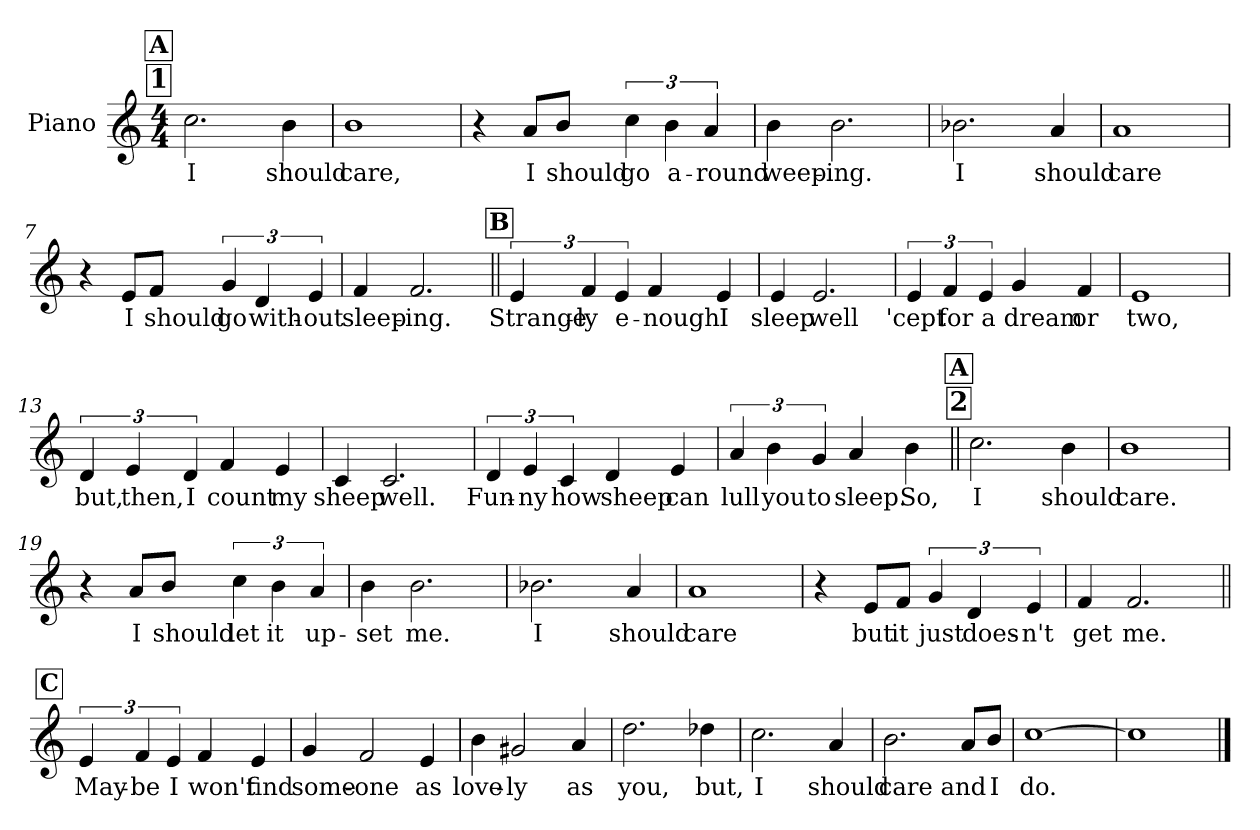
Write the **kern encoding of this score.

**kern	**text
*part1	*part1
*staff1	*staff1
*I"Piano	*
*I'Pno.	*
*clefG2	*
*k[]	*
*M4/4	*
!!LO:REH:place=s1:a:t=1
!!LO:REH:place=s1:a:fs=14:t=A
=1	=1
2.cc\	I
4b\	should
=2	=2
1b	care,
=3	=3
4r	.
8a/L	I
8b/J	should
6cc\	go
6b\	a-
6a/	-round
=4	=4
4b\	weep-
2.b\	-ing.
!!LO:LB:g=z
=5	=5
2.b-X\	I
4a/	should
=6	=6
1a	care
=7	=7
4r	.
8e/L	I
8f/J	should
6g/	go
6d/	with-
6e/	-out
=8	=8
4f/	sleep-
2.f/	-ing.
!!LO:LB:g=z
!!LO:REH:place=s1:a:fs=14:t=B
=9||	=9||
6e/	Strange-
6f/	-ly
6e/	e-
4f/	-nough
4e/	I
=10	=10
4e/	sleep
2.e/	well
=11	=11
6e/	'cept
6f/	for
6e/	a
4g/	dream
4f/	or
=12	=12
1e	two,
!!LO:LB:g=z
=13	=13
6d/	but,
6e/	then,
6d/	I
4f/	count
4e/	my
=14	=14
4c/	sheep
2.c/	well.
=15	=15
6d/	Fun-
6e/	-ny
6c/	how
4d/	sheep
4e/	can
=16	=16
6a/	lull
6b\	you
6g/	to
4a/	sleep.
4b\	So,
!!LO:LB:g=z
!!LO:REH:place=s1:a:t=2
!!LO:REH:place=s1:a:fs=14:t=A
=17||	=17||
2.cc\	I
4b\	should
=18	=18
1b	care.
=19	=19
4r	.
8a/L	I
8b/J	should
6cc\	let
6b\	it
6a/	up-
=20	=20
4b\	-set
2.b\	me.
!!LO:LB:g=z
=21	=21
2.b-X\	I
4a/	should
=22	=22
1a	care
=23	=23
4r	.
8e/L	but
8f/J	it
6g/	just
6d/	does-
6e/	-n't
=24	=24
4f/	get
2.f/	me.
!!LO:LB:g=z
!!LO:REH:place=s1:a:fs=14:t=C
=25||	=25||
6e/	May-
6f/	-be
6e/	I
4f/	won't
4e/	find
=26	=26
4g/	some-
2f/	-one
4e/	as
=27	=27
4b\	love-
2g#X/	-ly
4a/	as
=28	=28
2.dd\	you,
4dd-X\	but,
!!LO:LB:g=z
=29	=29
2.cc\	I
4a/	should
=30	=30
2.b\	care
8a/L	and
8b/J	I
=31	=31
[1cc	do.
=32	=32
1cc]	.
==	==
*-	*-
